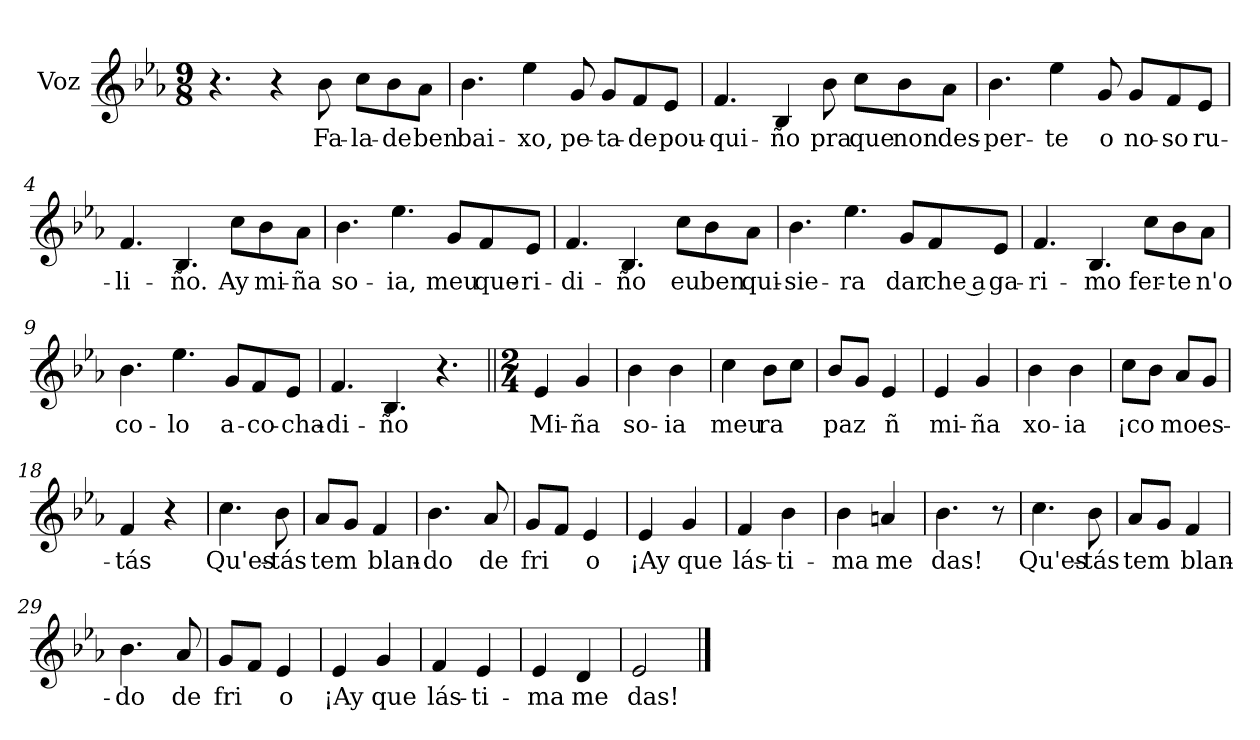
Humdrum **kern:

**kern	**text
*part1	*part1
*staff1	*staff1
*I"Voz	*
*clefG2	*
*k[b-e-a-]	*
*M9/8	*
*MM100	*
=	=
4.r	.
4r	.
8b-\	Fa-
8cc\L	-la-
8b-\	-de
8a-\J	ben
=1	=1
4.b-\	bai-
4ee-\	-xo,
8g/	pe-
8g/L	-ta-
8f/	-de
8e-/J	pou-
=2	=2
4.f/	-qui-
4B-/	-ño
8b-\	pra
8cc\L	que
8b-\	non
8a-\J	des-
=3	=3
4.b-\	-per-
4ee-\	-te
8g/	o
8g/L	no-
8f/	-so
8e-/J	ru-
!!LO:LB:g=z
=4	=4
4.f/	-li-
4.B-/	-ño.
8cc\L	Ay
8b-\	mi-
8a-\J	-ña
=5	=5
4.b-\	so-
4.ee-\	-ia,
8g/L	meu
8f/	que-
8e-/J	-ri-
=6	=6
4.f/	-di-
4.B-/	-ño
8cc\L	eu
8b-\	ben
8a-\J	qui-
=7	=7
4.b-\	-sie-
4.ee-\	-ra
8g/L	dar
8f/	che a
8e-/J	ga-
!!LO:LB:g=z
=8	=8
4.f/	-ri-
4.B-/	-mo
8cc\L	fer-
8b-\	-te
8a-\J	n'o
=9	=9
4.b-\	co-
4.ee-\	-lo
8g/L	a-
8f/	-co-
8e-/J	-cha-
=10	=10
4.f/	-di-
4.B-/	-ño
4.r	.
=11||	=11||
*M2/4	*
4e-/	Mi-
4g/	-ña
=12	=12
4b-\	so-
4b-\	-ia
=13	=13
4cc\	meu
8b-\L	ra
8cc\J	.
=14	=14
8b-/L	paz
8g/J	.
4e-/	ñ
!!LO:LB:g=z
=15	=15
4e-/	mi-
4g/	-ña
=16	=16
4b-\	xo-
4b-\	-ia
=17	=17
8cc\L	¡co
8b-\J	.
8a-/L	mo
8g/J	es-
=18	=18
4f/	-tás
4r	.
=19	=19
4.cc\	Qu'es-
8b-\	-tás
=20	=20
8a-/L	tem
8g/J	.
4f/	blan-
=21	=21
4.b-\	-do
8a-/	de
=22	=22
8g/L	fri
8f/J	.
4e-/	o
=23	=23
4e-/	¡Ay
4g/	que
!!LO:LB:g=z
=24	=24
4f/	lás-
4b-\	-ti-
=25	=25
4b-\	-ma
4an/	me
=26	=26
4.b-\	das!
8r	.
=27	=27
4.cc\	Qu'es-
8b-\	-tás
=28	=28
8a-/L	-tem
8g/J	.
4f/	blan-
=29	=29
4.b-\	-do
8a-/	de
=30	=30
8g/L	-fri
8f/J	.
4e-/	o
=31	=31
4e-/	¡Ay
4g/	que
=32	=32
4f/	lás-
4e-/	-ti-
!!LO:LB:g=z
=33	=33
4e-/	-ma
4d/	me
=34	=34
2e-/	das!
==	==
*-	*-
